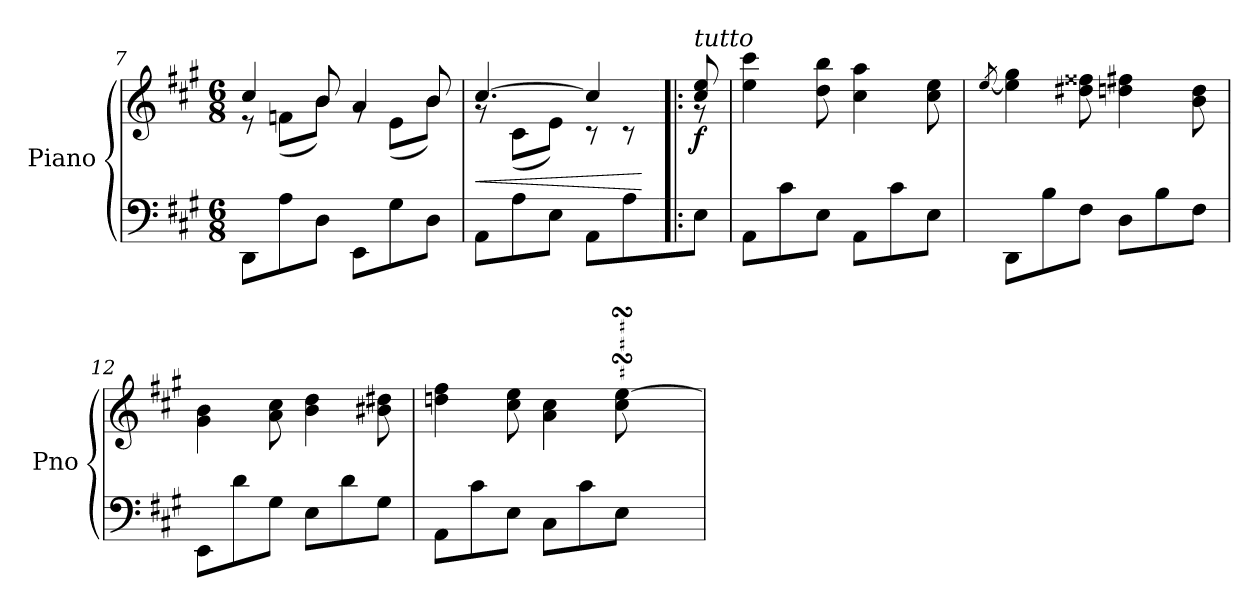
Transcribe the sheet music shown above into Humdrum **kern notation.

**kern	**kern	**dynam
*part1	*part1	*part1
*staff2	*staff1	*staff1/2
*I"Piano	*	*
*I'Pno	*	*
*clefF4	*clefG2	*
*k[f#c#g#]	*k[f#c#g#]	*
*M6/8	*M6/8	*
=7	=7	=7
*	*^	*
8DD\L	4cc#/	8r	.
8A\	.	(>8fn\L	.
8D\J	8b/	8b\J)	.
8EE\L	4a/	8rg	.
8G#\	.	(>8e\L	.
8D\J	8b/	8b\J)	.
=8	=8	=8	=8
!	!	!	!LO:HP:b
8AA\L	[4.cc#/	8rg	<
8A\	.	(>8c#\L	.
8E\J	.	8e\J)	.
8AA\L	4cc#/]	8r	.
8A\	.	8r	.
*	*v	*v	*
.	.	[
=9!|:	=9!|:	=9!|:
*	*^	*
!	!LO:TX:a:i:t=tutto	!	!
!	!	!	!LO:DY:b
8E\J	8cc#/ 8ee/	8rg	f
*	*v	*v	*
!!LO:LB:g=z
=10	=10	=10
8AA\L	4ee\ 4ccc#\	.
8c#\	.	.
8E\J	8dd\ 8bb\	.
8AA\L	4cc#\ 4aa\	.
8c#\	.	.
8E\J	8cc#\ 8ee\	.
=11	=11	=11
.	[8qee/	.
8DD\L	4ee\] 4gg#\	.
8B\	.	.
8F#\J	8dd#X\ 8ff##X\	.
8D\L	4ddn\ 4ff#X\	.
8B\	.	.
8F#\J	8b\ 8dd\	.
=12	=12	=12
8EE\L	4g#\ 4b\	.
8d\	.	.
8G#\J	8a\ 8cc#\	.
8E\L	4b\ 4dd\	.
8d\	.	.
8G#\J	8b#X\ 8dd#X\	.
=13	=13	=13
*	*^	*
8AA\L	4ddn\ 4ff#\	8ryy	.
*	*v	*v	*
8c#\	.	.
8E\J	8cc#\ 8ee\	.
8C#\L	4a\ 4cc#\	.
8c#\	.	.
*	*^	*
8E\J	8cc#\sSSs [8ee\sSSs	32ff#!yy	.
.	.	32ee!yy	.
.	.	32dd#X!yy	.
.	.	[32ee!yy	.
*	*v	*v	*
=	=	=
*-	*-	*-
